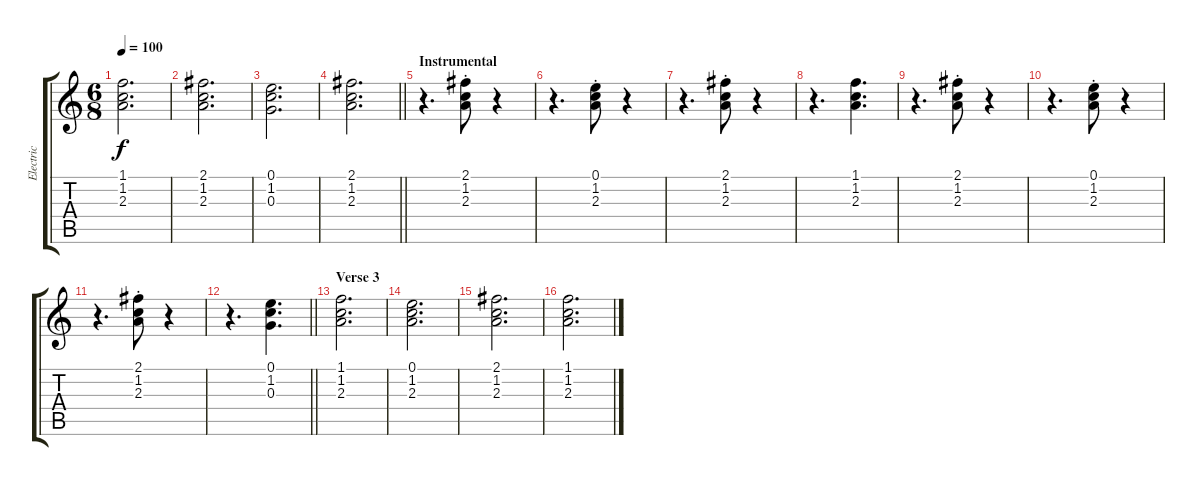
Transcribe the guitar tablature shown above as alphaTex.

\track ("Electric" "Electric") {instrument overdrivenguitar}
\staff {score tabs}
\tuning (E4 B3 G3 D3 A2 E2) {hide}
\ts (6 8)
\tempo 100
\clef g2
\ks c
(1.1 1.2 2.3).2{d dy f} |
(2.1 1.2 2.3).2{d} |
(0.1 1.2 0.3).2{d} |
\barLineRight lightlight
(2.1 1.2 2.3).2{d} |
\section ("" "Instrumental")
r.4{d} (2.1{st} 1.2{st} 2.3{st}).8 r.4 |
r.4{d} (0.1{st} 1.2{st} 2.3{st}).8 r.4 |
r.4{d} (2.1{st} 1.2{st} 2.3{st}).8 r.4 |
r.4{d} (1.1 1.2 2.3).4{d} |
r.4{d} (2.1{st} 1.2{st} 2.3{st}).8 r.4 |
r.4{d} (0.1{st} 1.2{st} 2.3{st}).8 r.4 |
r.4{d} (2.1{st} 1.2{st} 2.3{st}).8 r.4 |
\barLineRight lightlight
r.4{d} (0.1 1.2 0.3).4{d} |
\section ("" "Verse 3")
(1.1 1.2 2.3).2{d} |
(0.1 1.2 2.3).2{d} |
(2.1 1.2 2.3).2{d} |
(1.1 1.2 2.3).2{d}
